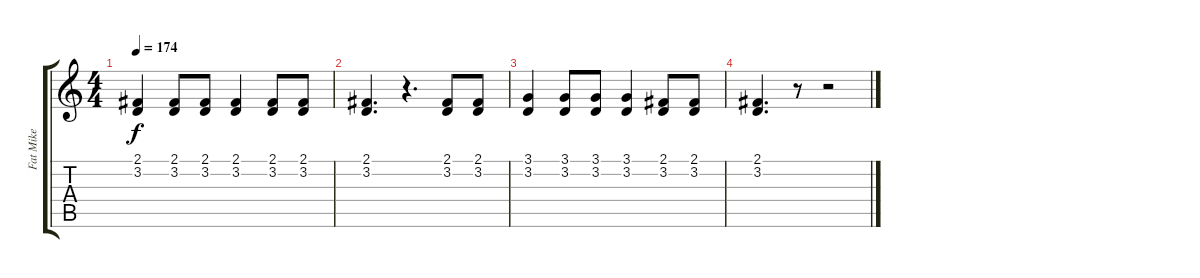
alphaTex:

\track ("Fat Mike" "Fat Mike") {instrument bassoon}
\staff {score tabs}
\tuning (E4 B3 G3 D3 A2 E2) {hide}
\ts (4 4)
\tempo 174
\clef g2
\ks c
(2.1 3.2).4{dy f} (2.1 3.2).8 (2.1 3.2).8 (2.1 3.2).4 (2.1 3.2).8 (2.1 3.2).8 |
(2.1 3.2).4{d} r.4{d} (2.1 3.2).8 (2.1 3.2).8 |
(3.1 3.2).4 (3.1 3.2).8 (3.1 3.2).8 (3.1 3.2).4 (2.1 3.2).8 (2.1 3.2).8 |
(2.1 3.2).4{d} r.8 r.2
